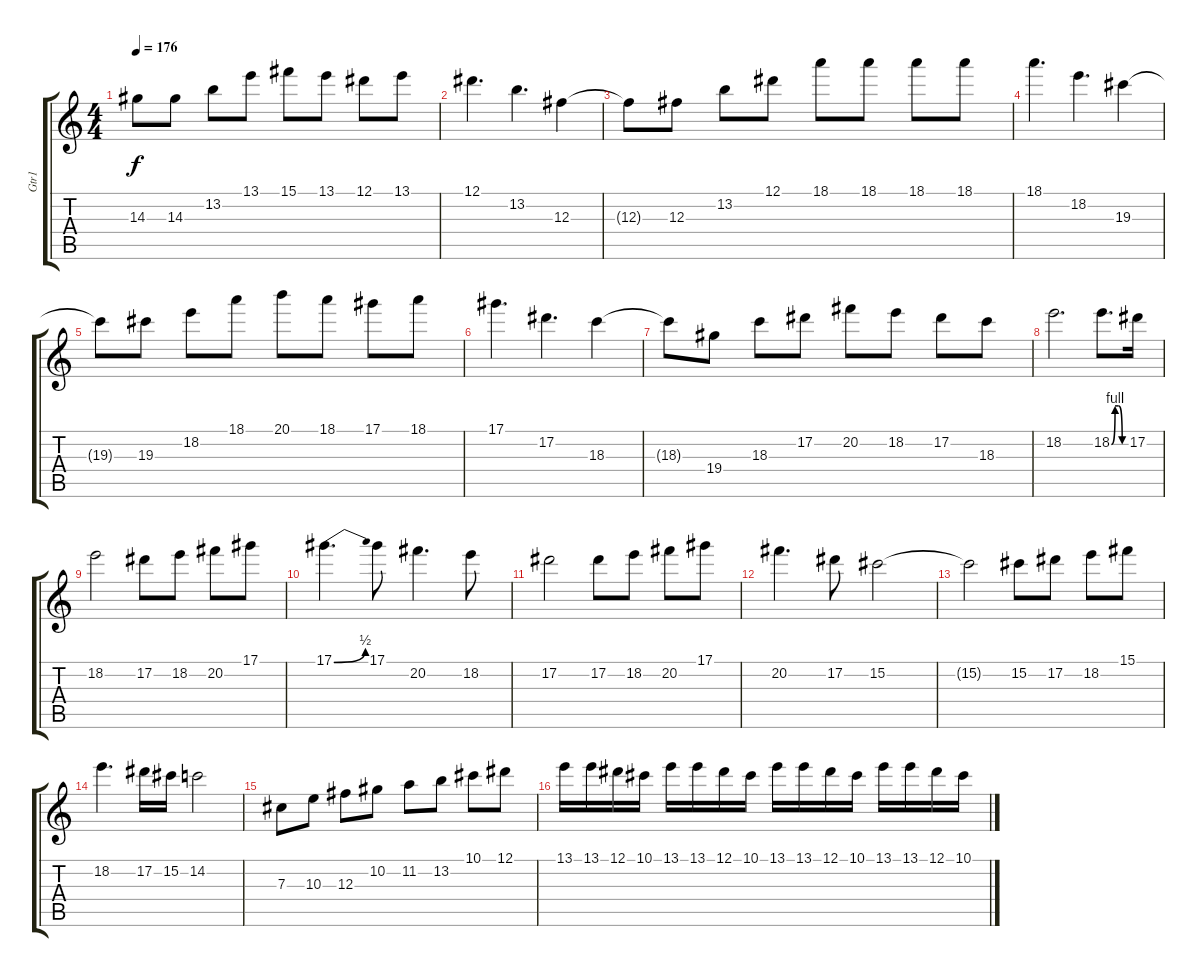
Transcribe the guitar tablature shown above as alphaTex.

\track ("Gtr1" "Gtr1") {instrument overdrivenguitar}
\staff {score tabs}
\tuning (Eb4 Bb3 Gb3 Db3 Ab2 Eb2) {hide}
\ts (4 4)
\tempo 176
\clef g2
\ks c
14.3{t}.8{dy f} 14.3.8 13.2.8 13.1.8 15.1.8 13.1.8 12.1.8 13.1.8 |
12.1.4{d} 13.2.4{d} 12.3.4 |
12.3{t}.8 12.3.8 13.2.8 12.1.8 18.1.8 18.1.8 18.1.8 18.1.8 |
18.1.4{d} 18.2.4{d} 19.3.4 |
19.3{t}.8 19.3.8 18.2.8 18.1.8 20.1.8 18.1.8 17.1.8 18.1.8 |
17.1.4{d} 17.2.4{d} 18.3.4 |
18.3{t}.8 19.4.8 18.3.8 17.2.8 20.2.8 18.2.8 17.2.8 18.3.8 |
18.2.2{d} 18.2{be (custom 0 0 15 4 30 4 45 0 60 0)}.8{d} 17.2.16 |
18.2.2 17.2.8 18.2.8 20.2.8 17.1.8 |
17.1{be (bend 0 0 60 2)}.4{d} 17.1.8 20.2.4{d} 18.2.8 |
17.2.2 17.2.8 18.2.8 20.2.8 17.1.8 |
20.2.4{d} 17.2.8 15.2.2 |
15.2{t}.2 15.2.8 17.2.8 18.2.8 15.1.8 |
18.2.4{d} 17.2.16 15.2.16 14.2.2 |
7.3.8 10.3.8 12.3.8 10.2.8 11.2.8 13.2.8 10.1.8 12.1.8 |
13.1.16 13.1.16 12.1.16 10.1.16 13.1.16 13.1.16 12.1.16 10.1.16 13.1.16 13.1.16 12.1.16 10.1.16 13.1.16 13.1.16 12.1.16 10.1.16
